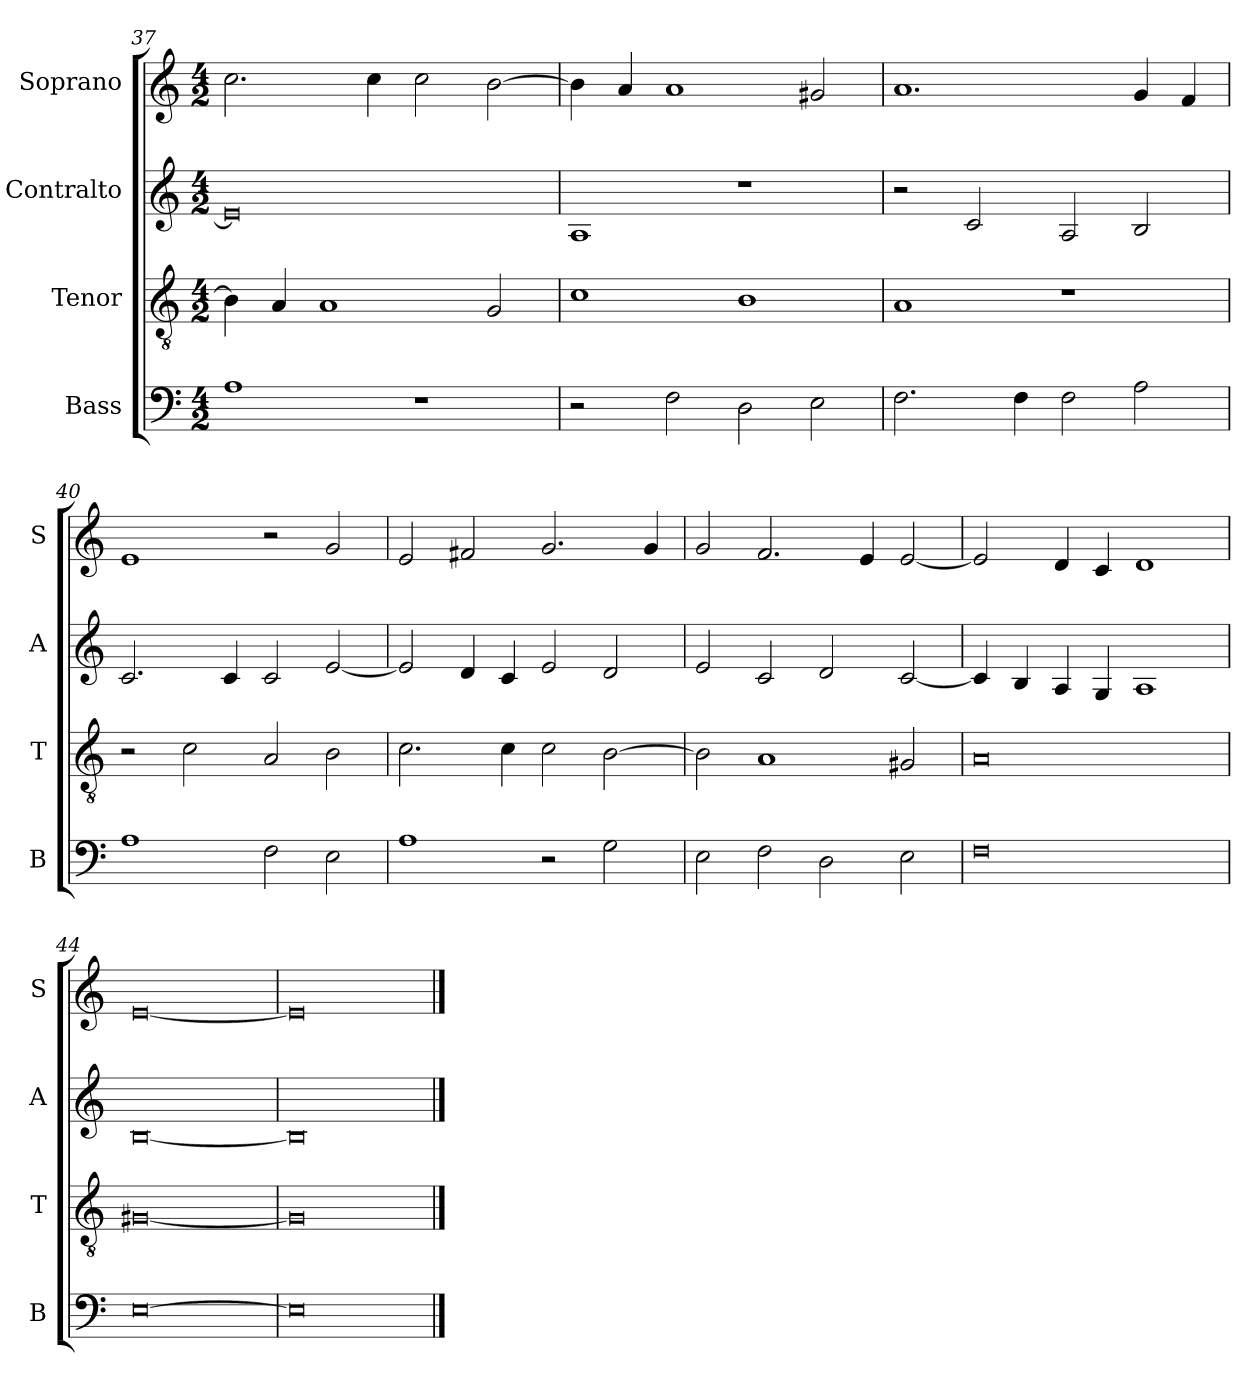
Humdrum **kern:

**kern	**kern	**kern	**kern
*part4	*part3	*part2	*part1
*staff4	*staff3	*staff2	*staff1
*I"Bass	*I"Tenor	*I"Contralto	*I"Soprano
*I'B	*I'T	*I'A	*I'S
*clefF4	*clefGv2	*clefG2	*clefG2
*k[]	*k[]	*k[]	*k[]
*E:phr	*E:phr	*E:phr	*E:phr
*M4/2	*M4/2	*M4/2	*M4/2
=37	=37	=37	=37
1A	4B]	0e]	2.cc
.	4A	.	.
.	1A	.	.
.	.	.	4cc
1r	.	.	2cc
.	2G	.	[2b
=38	=38	=38	=38
2r	1c	1A	4b]
.	.	.	4a
2F	.	.	1a
2D	1B	1r	.
2E	.	.	2g#X
=39	=39	=39	=39
2.F	1A	2r	1.a
.	.	2c	.
4F	.	.	.
2F	1r	2A	.
2A	.	2B	4g
.	.	.	4f
=40	=40	=40	=40
1A	2r	2.c	1e
.	2c	.	.
.	.	4c	.
2F	2A	2c	2r
2E	2B	[2e	2g
=41	=41	=41	=41
1A	2.c	2e]	2e
.	.	4d	2f#X
.	4c	4c	.
2r	2c	2e	2.g
2G	[2B	2d	.
.	.	.	4g
=42	=42	=42	=42
2E	2B]	2e	2g
2F	1A	2c	2.f
2D	.	2d	.
.	.	.	4e
2E	2G#X	[2c	[2e
=43	=43	=43	=43
0F	0A	4c]	2e]
.	.	4B	.
.	.	4A	4d
.	.	4G	4c
.	.	1A	1d
=44	=44	=44	=44
[0E	[0G#X	[0B	[0e
=45	=45	=45	=45
0E]	0G#]	0B]	0e]
==	==	==	==
*-	*-	*-	*-
